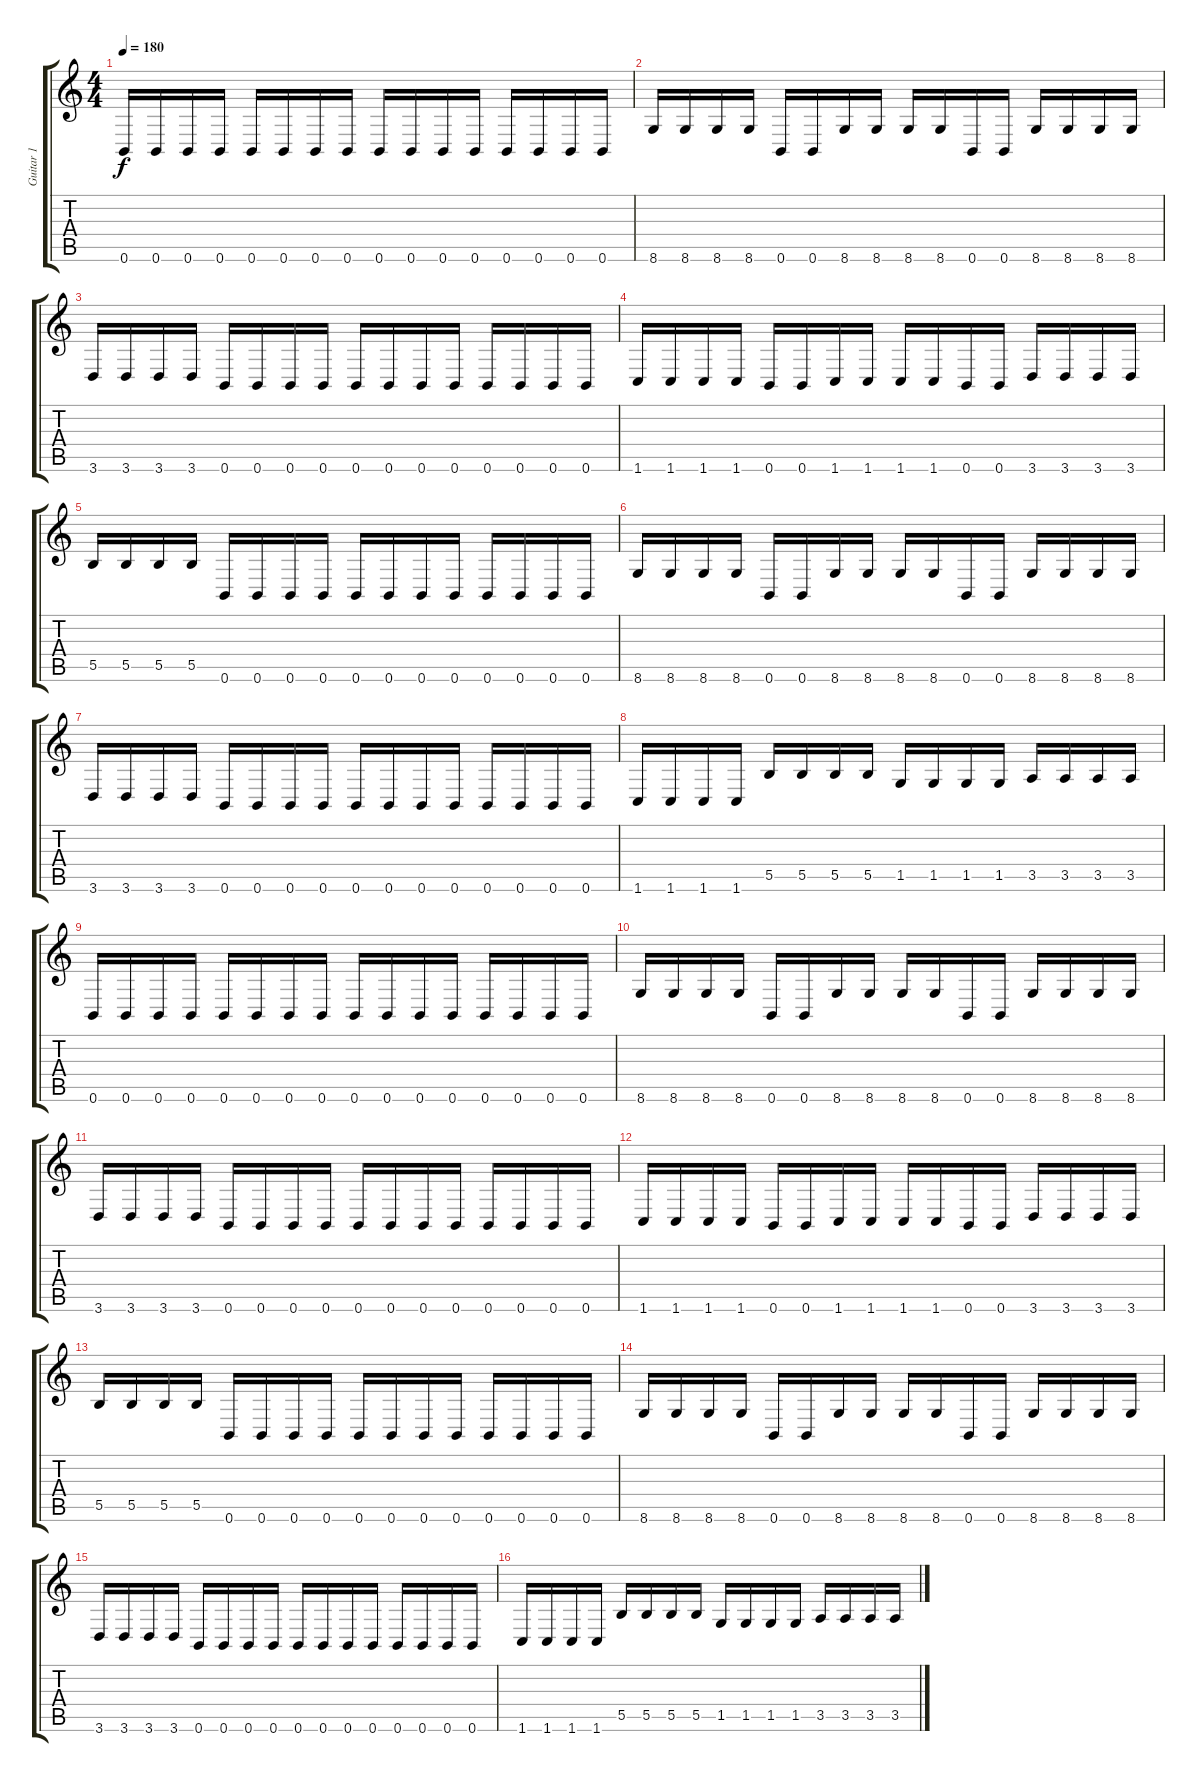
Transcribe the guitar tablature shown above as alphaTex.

\track ("Guitar 1" "Guitar 1") {instrument distortionguitar}
\staff {score tabs}
\tuning (Db4 Ab3 E3 B2 Gb2 B1) {hide}
\ts (4 4)
\tempo 180
\clef g2
\ks c
0.6.16{dy f} 0.6.16 0.6.16 0.6.16 0.6.16 0.6.16 0.6.16 0.6.16 0.6.16 0.6.16 0.6.16 0.6.16 0.6.16 0.6.16 0.6.16 0.6.16 |
8.6.16 8.6.16 8.6.16 8.6.16 0.6.16 0.6.16 8.6.16 8.6.16 8.6.16 8.6.16 0.6.16 0.6.16 8.6.16 8.6.16 8.6.16 8.6.16 |
3.6.16 3.6.16 3.6.16 3.6.16 0.6.16 0.6.16 0.6.16 0.6.16 0.6.16 0.6.16 0.6.16 0.6.16 0.6.16 0.6.16 0.6.16 0.6.16 |
1.6.16 1.6.16 1.6.16 1.6.16 0.6.16 0.6.16 1.6.16 1.6.16 1.6.16 1.6.16 0.6.16 0.6.16 3.6.16 3.6.16 3.6.16 3.6.16 |
5.5.16 5.5.16 5.5.16 5.5.16 0.6.16 0.6.16 0.6.16 0.6.16 0.6.16 0.6.16 0.6.16 0.6.16 0.6.16 0.6.16 0.6.16 0.6.16 |
8.6.16 8.6.16 8.6.16 8.6.16 0.6.16 0.6.16 8.6.16 8.6.16 8.6.16 8.6.16 0.6.16 0.6.16 8.6.16 8.6.16 8.6.16 8.6.16 |
3.6.16 3.6.16 3.6.16 3.6.16 0.6.16 0.6.16 0.6.16 0.6.16 0.6.16 0.6.16 0.6.16 0.6.16 0.6.16 0.6.16 0.6.16 0.6.16 |
1.6.16 1.6.16 1.6.16 1.6.16 5.5.16 5.5.16 5.5.16 5.5.16 1.5.16 1.5.16 1.5.16 1.5.16 3.5.16 3.5.16 3.5.16 3.5.16 |
0.6.16 0.6.16 0.6.16 0.6.16 0.6.16 0.6.16 0.6.16 0.6.16 0.6.16 0.6.16 0.6.16 0.6.16 0.6.16 0.6.16 0.6.16 0.6.16 |
8.6.16 8.6.16 8.6.16 8.6.16 0.6.16 0.6.16 8.6.16 8.6.16 8.6.16 8.6.16 0.6.16 0.6.16 8.6.16 8.6.16 8.6.16 8.6.16 |
3.6.16 3.6.16 3.6.16 3.6.16 0.6.16 0.6.16 0.6.16 0.6.16 0.6.16 0.6.16 0.6.16 0.6.16 0.6.16 0.6.16 0.6.16 0.6.16 |
1.6.16 1.6.16 1.6.16 1.6.16 0.6.16 0.6.16 1.6.16 1.6.16 1.6.16 1.6.16 0.6.16 0.6.16 3.6.16 3.6.16 3.6.16 3.6.16 |
5.5.16 5.5.16 5.5.16 5.5.16 0.6.16 0.6.16 0.6.16 0.6.16 0.6.16 0.6.16 0.6.16 0.6.16 0.6.16 0.6.16 0.6.16 0.6.16 |
8.6.16 8.6.16 8.6.16 8.6.16 0.6.16 0.6.16 8.6.16 8.6.16 8.6.16 8.6.16 0.6.16 0.6.16 8.6.16 8.6.16 8.6.16 8.6.16 |
3.6.16 3.6.16 3.6.16 3.6.16 0.6.16 0.6.16 0.6.16 0.6.16 0.6.16 0.6.16 0.6.16 0.6.16 0.6.16 0.6.16 0.6.16 0.6.16 |
1.6.16 1.6.16 1.6.16 1.6.16 5.5.16 5.5.16 5.5.16 5.5.16 1.5.16 1.5.16 1.5.16 1.5.16 3.5.16 3.5.16 3.5.16 3.5.16
